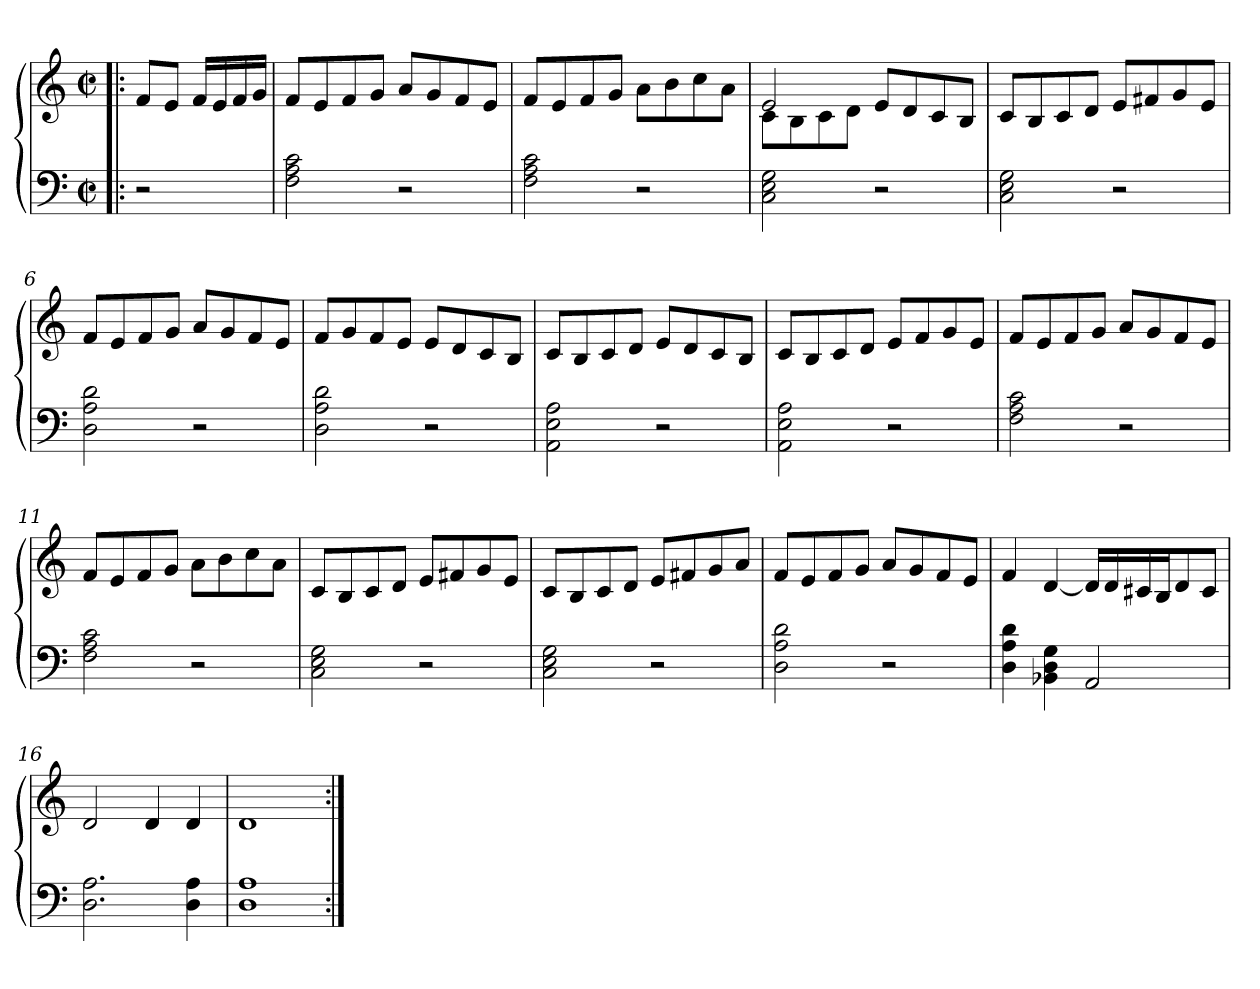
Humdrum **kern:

**kern	**kern
*part1	*part1
*staff2	*staff1
*clefF4	*clefG2
*k[]	*k[]
*M2/2	*M2/2
*met(c|)	*met(c|)
=1!|:	=1!|:
2r	8f/L
.	8e/J
.	16f/LL
.	16e/
.	16f/
.	16g/JJ
=2	=2
2F\ 2A\ 2c\	8f/L
.	8e/
.	8f/
.	8g/J
2r	8a/L
.	8g/
.	8f/
.	8e/J
=3	=3
2F\ 2A\ 2c\	8f/L
.	8e/
.	8f/
.	8g/J
2r	8a\L
.	8b\
.	8cc\
.	8a\J
=4	=4
*	*^
2C\ 2E\ 2G\	2e/	8c\L
.	.	8B\
.	.	8c\
.	.	8d\J
2r	8e/L	2ryy
.	8d/	.
.	8c/	.
.	8B/J	.
*	*v	*v
!!LO:LB:g=z
=5	=5
2C\ 2E\ 2G\	8c/L
.	8B/
.	8c/
.	8d/J
2r	8e/L
.	8f#X/
.	8g/
.	8e/J
=6	=6
2D\ 2A\ 2d\	8f/L
.	8e/
.	8f/
.	8g/J
2r	8a/L
.	8g/
.	8f/
.	8e/J
=7	=7
2D\ 2A\ 2d\	8f/L
.	8g/
.	8f/
.	8e/J
2r	8e/L
.	8d/
.	8c/
.	8B/J
=8	=8
2AA\ 2E\ 2A\	8c/L
.	8B/
.	8c/
.	8d/J
2r	8e/L
.	8d/
.	8c/
.	8B/J
!!LO:LB:g=z
=9	=9
2AA\ 2E\ 2A\	8c/L
.	8B/
.	8c/
.	8d/J
2r	8e/L
.	8f/
.	8g/
.	8e/J
=10	=10
2F\ 2A\ 2c\	8f/L
.	8e/
.	8f/
.	8g/J
2r	8a/L
.	8g/
.	8f/
.	8e/J
=11	=11
2F\ 2A\ 2c\	8f/L
.	8e/
.	8f/
.	8g/J
2r	8a\L
.	8b\
.	8cc\
.	8a\J
!!LO:LB:g=z
=12	=12
2C\ 2E\ 2G\	8c/L
.	8B/
.	8c/
.	8d/J
2r	8e/L
.	8f#X/
.	8g/
.	8e/J
=13	=13
2C\ 2E\ 2G\	8c/L
.	8B/
.	8c/
.	8d/J
2r	8e/L
.	8f#X/
.	8g/
.	8a/J
=14	=14
2D\ 2A\ 2d\	8f/L
.	8e/
.	8f/
.	8g/J
2r	8a/L
.	8g/
.	8f/
.	8e/J
=15	=15
4D\ 4A\ 4d\	4f/
4BB-X\ 4D\ 4G\	[4d/
2AA/	16d/LL]
.	16d/
.	16c#X/
.	16B/J
.	8d/
.	8c#/J
=16	=16
2.D\ 2.A\	2d/
.	4d/
4D\ 4A\	4d/
=17	=17
1D 1A	1d
=:|!	=:|!
*-	*-
